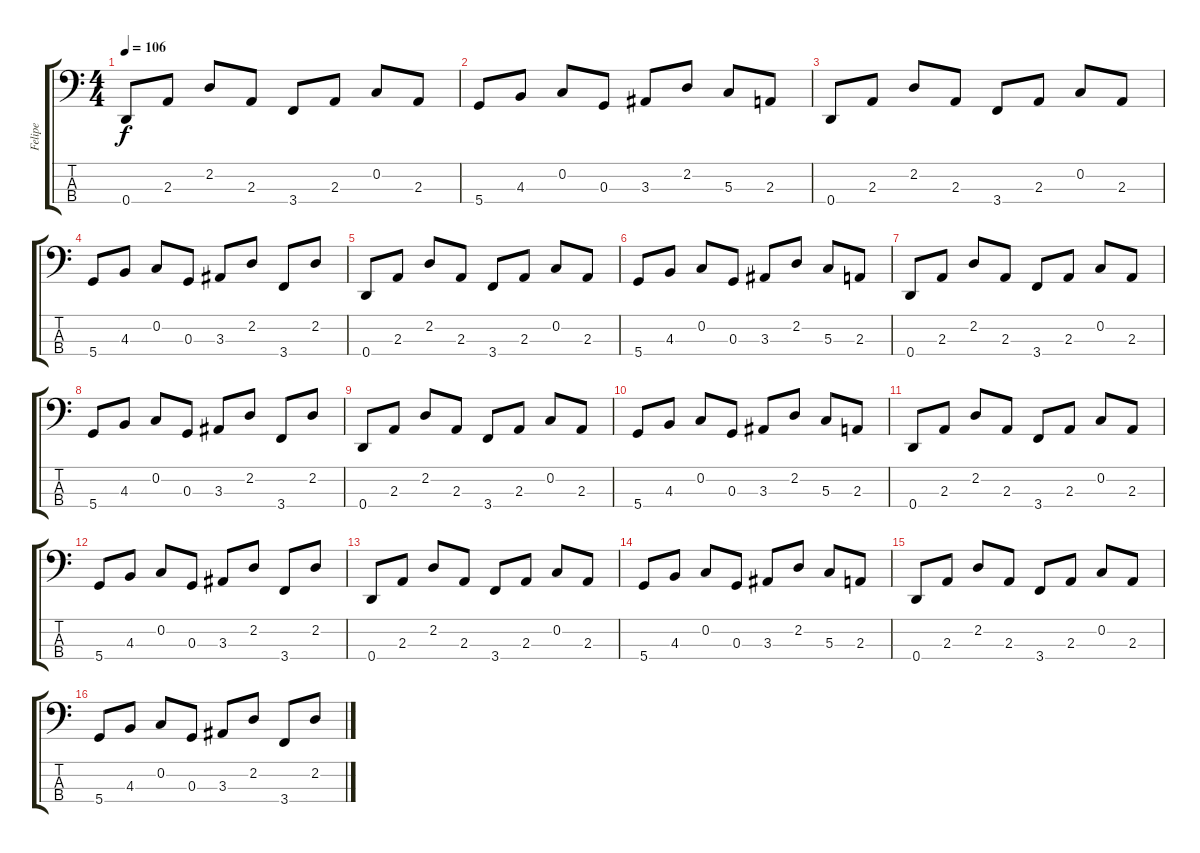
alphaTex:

\track ("Felipe" "Felipe") {instrument electricbassfinger}
\staff {score tabs}
\tuning (F2 C2 G1 D1) {hide}
\ts (4 4)
\tempo 106
\clef f4
\ks c
0.4.8{dy f} 2.3.8 2.2.8 2.3.8 3.4.8 2.3.8 0.2.8 2.3.8 |
5.4.8 4.3.8 0.2.8 0.3.8 3.3.8 2.2.8 5.3.8 2.3.8 |
0.4.8 2.3.8 2.2.8 2.3.8 3.4.8 2.3.8 0.2.8 2.3.8 |
5.4.8 4.3.8 0.2.8 0.3.8 3.3.8 2.2.8 3.4.8 2.2.8 |
0.4.8 2.3.8 2.2.8 2.3.8 3.4.8 2.3.8 0.2.8 2.3.8 |
5.4.8 4.3.8 0.2.8 0.3.8 3.3.8 2.2.8 5.3.8 2.3.8 |
0.4.8 2.3.8 2.2.8 2.3.8 3.4.8 2.3.8 0.2.8 2.3.8 |
5.4.8 4.3.8 0.2.8 0.3.8 3.3.8 2.2.8 3.4.8 2.2.8 |
0.4.8 2.3.8 2.2.8 2.3.8 3.4.8 2.3.8 0.2.8 2.3.8 |
5.4.8 4.3.8 0.2.8 0.3.8 3.3.8 2.2.8 5.3.8 2.3.8 |
0.4.8 2.3.8 2.2.8 2.3.8 3.4.8 2.3.8 0.2.8 2.3.8 |
5.4.8 4.3.8 0.2.8 0.3.8 3.3.8 2.2.8 3.4.8 2.2.8 |
0.4.8 2.3.8 2.2.8 2.3.8 3.4.8 2.3.8 0.2.8 2.3.8 |
5.4.8 4.3.8 0.2.8 0.3.8 3.3.8 2.2.8 5.3.8 2.3.8 |
0.4.8 2.3.8 2.2.8 2.3.8 3.4.8 2.3.8 0.2.8 2.3.8 |
5.4.8 4.3.8 0.2.8 0.3.8 3.3.8 2.2.8 3.4.8 2.2.8
